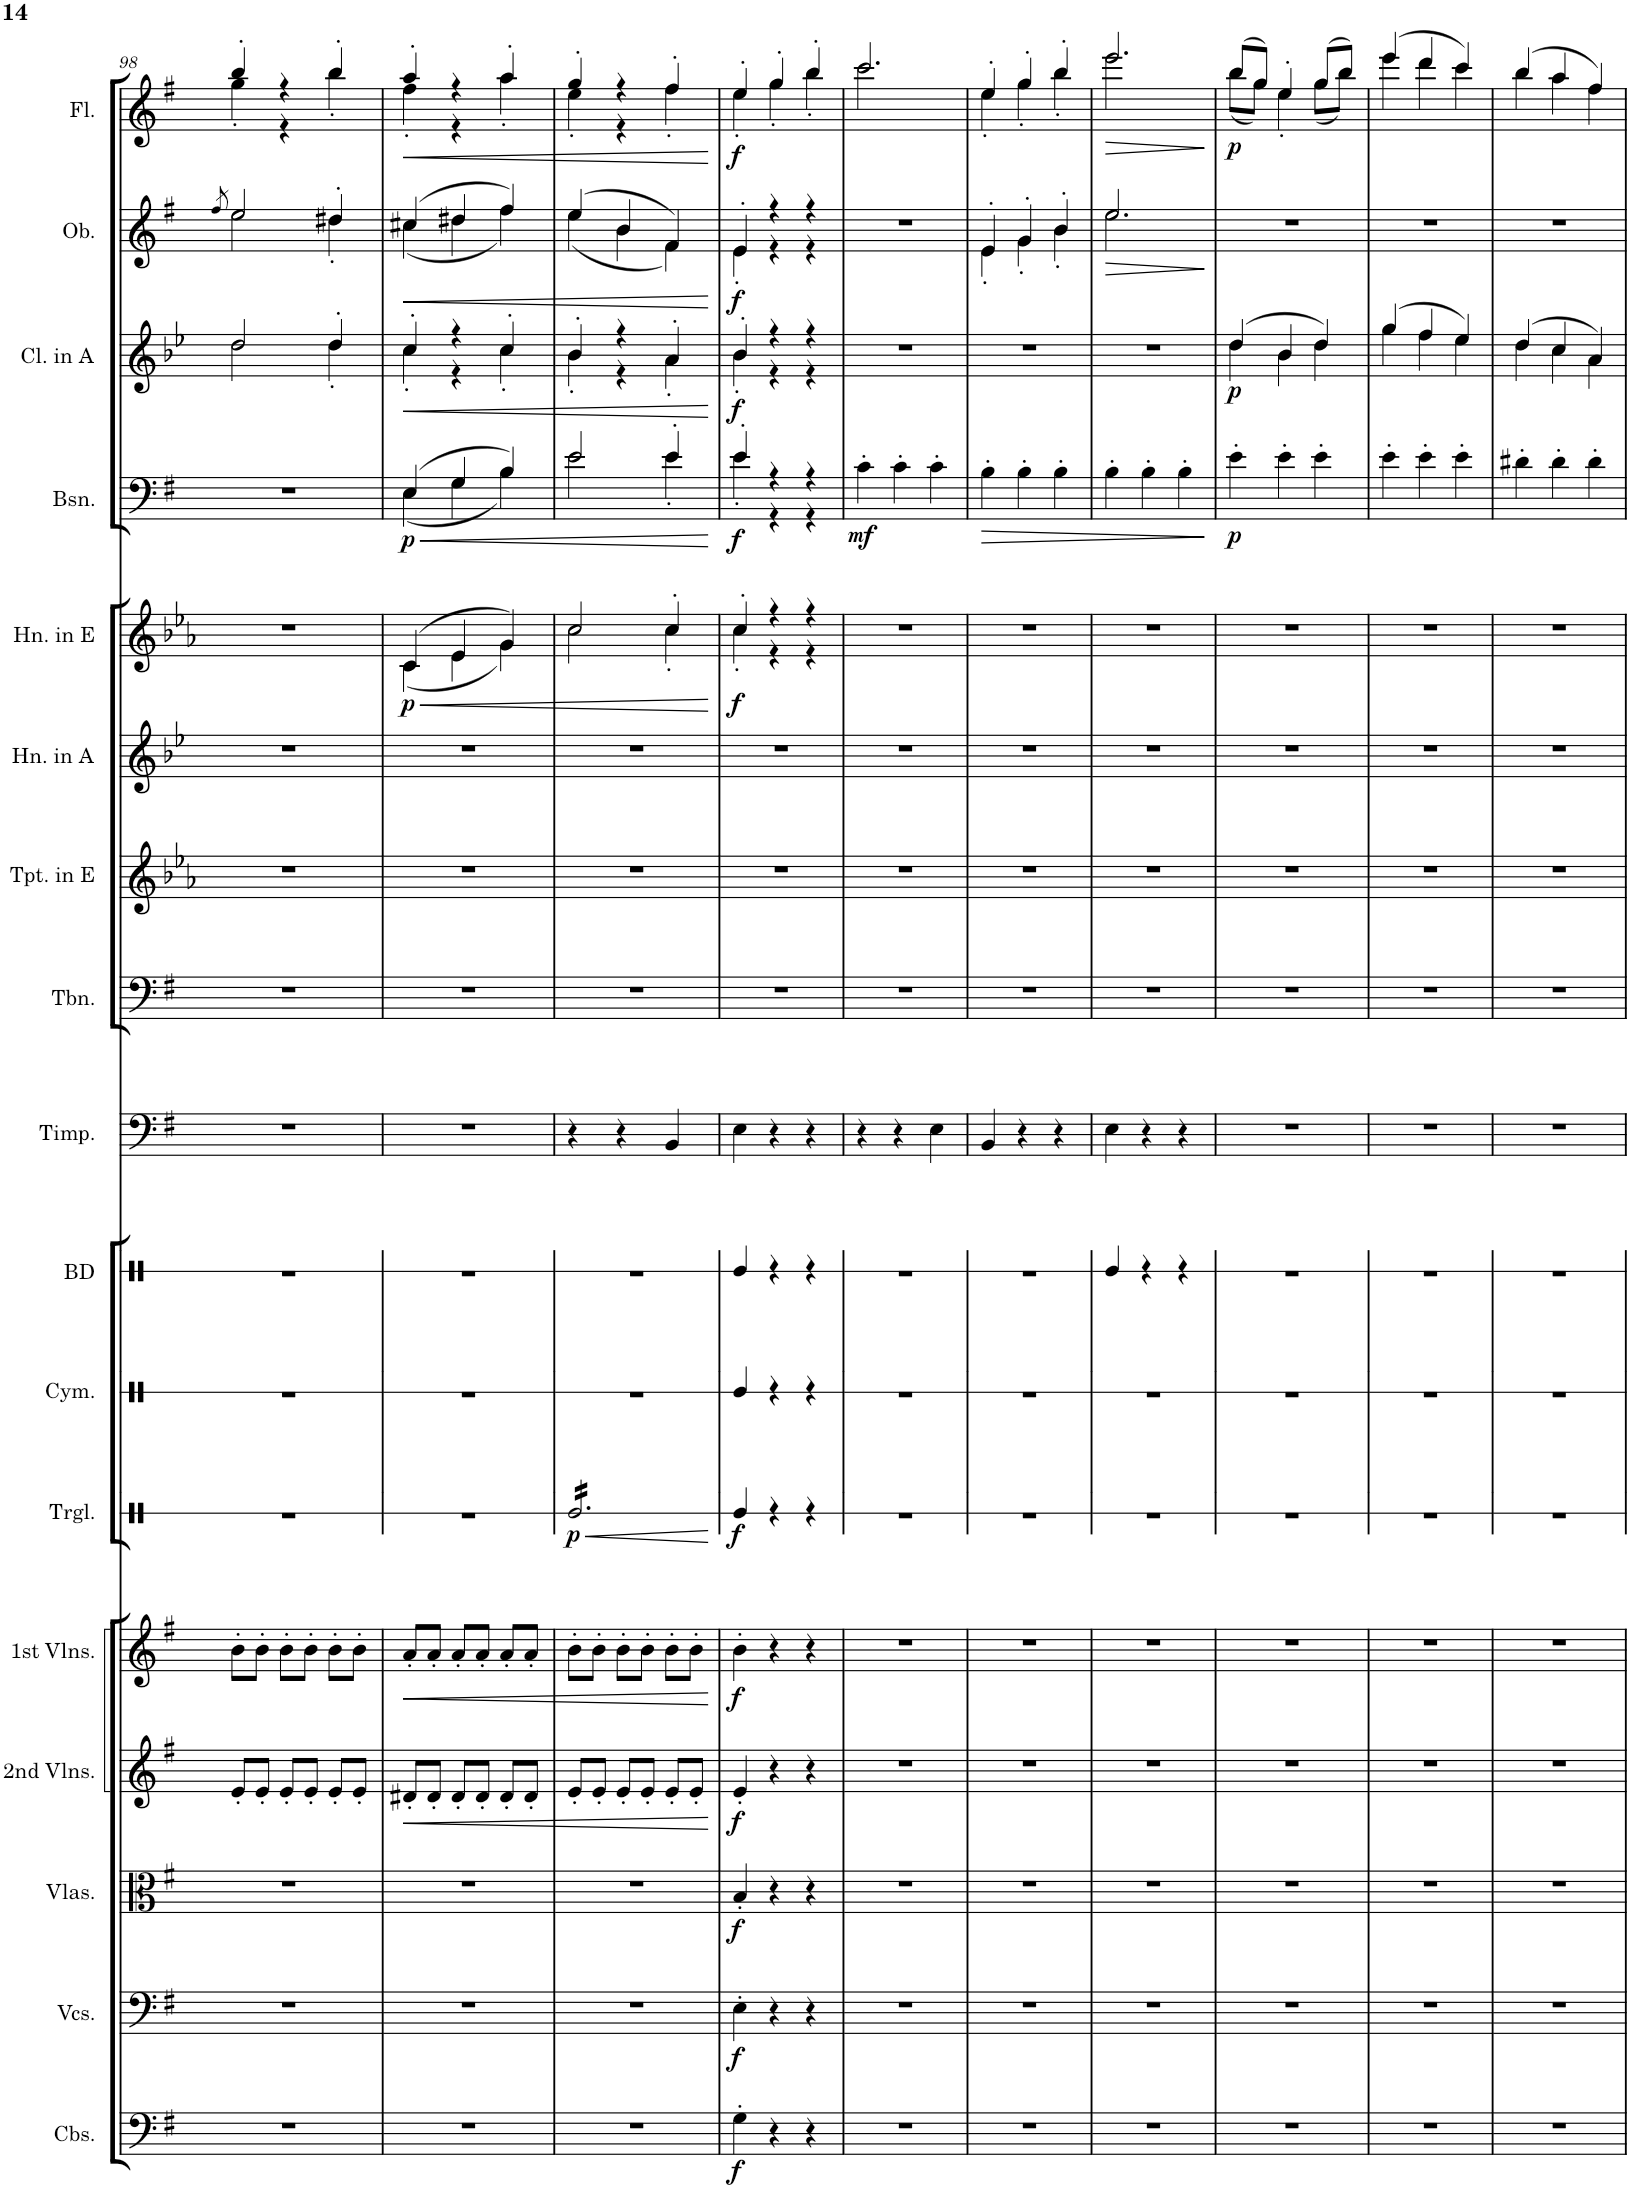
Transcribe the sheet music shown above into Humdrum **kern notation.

**kern	**dynam	**kern	**dynam	**kern	**dynam	**kern	**dynam	**kern	**dynam	**kern	**dynam	**kern	**kern	**kern	**kern	**kern	**kern	**kern	**dynam	**kern	**dynam	**kern	**dynam	**kern	**dynam	**kern	**dynam
*part17	*part17	*part16	*part16	*part15	*part15	*part14	*part14	*part13	*part13	*part12	*part12	*part11	*part10	*part9	*part8	*part7	*part6	*part5	*part5	*part4	*part4	*part3	*part3	*part2	*part2	*part1	*part1
*staff17	*staff17	*staff16	*staff16	*staff15	*staff15	*staff14	*staff14	*staff13	*staff13	*staff12	*staff12	*staff11	*staff10	*staff9	*staff8	*staff7	*staff6	*staff5	*staff5	*staff4	*staff4	*staff3	*staff3	*staff2	*staff2	*staff1	*staff1
*I"Contrabasses	*	*I"Violoncellos	*	*I"Violas	*	*I"2nd Violins	*	*I"1st Violins	*	*I"Triangle	*	*I"Cymbals	*I"Bass Drum	*I"Timpani in B and E	*I"Trombones I. II.	*I"Trumpets I. II. in E	*I"Horns III. IV. in A	*I"Horns I. II. in E	*	*I"Bassoons I. II.	*	*I"Clarinets I. II. in A	*	*I"Oboes I. II.	*	*I"Flutes I. II.	*
*I'Cbs.	*	*I'Vcs.	*	*I'Vlas.	*	*I'2nd Vlns.	*	*I'1st Vlns.	*	*I'Trgl.	*	*I'Cym.	*I'BD	*I'Timp.	*I'Tbn.	*I'Tpt. in E	*I'Hn. in A	*I'Hn. in E	*	*I'Bsn.	*	*I'Cl. in A	*	*I'Ob.	*	*I'Fl.	*
!!LO:PB:g=z
*clefF4	*	*clefF4	*	*clefC3	*	*clefG2	*	*clefG2	*	*clefX	*	*clefX	*clefX	*clefF4	*clefF4	*clefG2	*clefG2	*clefG2	*	*clefF4	*	*clefG2	*	*clefG2	*	*clefG2	*
*Trd7c12	*	*	*	*	*	*	*	*	*	*	*	*	*	*	*	*Trd-2c-4	*Trd2c3	*Trd5c8	*	*	*	*Trd2c3	*	*	*	*	*
*k[f#]	*	*k[f#]	*	*k[f#]	*	*k[f#]	*	*k[f#]	*	*k[]	*	*k[]	*k[]	*k[f#]	*k[f#]	*k[b-e-a-]	*k[b-e-]	*k[b-e-a-]	*	*k[f#]	*	*k[b-e-]	*	*k[f#]	*	*k[f#]	*
*M3/4	*	*M3/4	*	*M3/4	*	*M3/4	*	*M3/4	*	*M3/4	*	*M3/4	*M3/4	*M3/4	*M3/4	*M3/4	*M3/4	*M3/4	*	*M3/4	*	*M3/4	*	*M3/4	*	*M3/4	*
=98	=98	=98	=98	=98	=98	=98	=98	=98	=98	=98	=98	=98	=98	=98	=98	=98	=98	=98	=98	=98	=98	=98	=98	=98	=98	=98	=98
.	.	.	.	.	.	.	.	.	.	.	.	.	.	.	.	.	.	.	.	.	.	.	.	8qff#/	.	.	.
*	*	*	*	*	*	*	*	*	*	*	*	*	*	*	*	*	*	*	*	*	*	*^	*	*^	*	*^	*
2.r	.	2.r	.	2.r	.	8e'/L	.	8b'\L	.	2.r	.	2.r	2.r	2.r	2.r	2.r	2.r	2.r	.	2.r	.	2dd/	2dd\	.	2ee/	2ee\	.	4bb'/	4gg'\	.
.	.	.	.	.	.	8e'/J	.	8b'\J	.	.	.	.	.	.	.	.	.	.	.	.	.	.	.	.	.	.	.	.	.	.
.	.	.	.	.	.	8e'/L	.	8b'\L	.	.	.	.	.	.	.	.	.	.	.	.	.	.	.	.	.	.	.	4r	4r	.
.	.	.	.	.	.	8e'/J	.	8b'\J	.	.	.	.	.	.	.	.	.	.	.	.	.	.	.	.	.	.	.	.	.	.
.	.	.	.	.	.	8e'/L	.	8b'\L	.	.	.	.	.	.	.	.	.	.	.	.	.	4dd'/	4dd'\	.	4dd#X'/	4dd#'\	.	4bb'/	4bb'\	.
.	.	.	.	.	.	8e'/J	.	8b'\J	.	.	.	.	.	.	.	.	.	.	.	.	.	.	.	.	.	.	.	.	.	.
=99	=99	=99	=99	=99	=99	=99	=99	=99	=99	=99	=99	=99	=99	=99	=99	=99	=99	=99	=99	=99	=99	=99	=99	=99	=99	=99	=99	=99	=99	=99
!	!	!	!	!	!	!	!LO:HP:b	!	!LO:HP:b	!	!	!	!	!	!	!	!	!	!LO:HP:b	!	!LO:HP:b	!	!	!LO:HP:b	!	!	!LO:HP:b	!	!	!LO:HP:b
*	*	*	*	*	*	*	*	*	*	*	*	*	*	*	*	*	*	*^	*	*^	*	*	*	*	*	*	*	*	*	*
!	!	!	!	!	!	!	!	!	!	!	!	!	!	!	!	!	!	!	!	!LO:DY:n=1:b	!	!	!LO:DY:n=1:b	!	!	!	!	!	!	!	!	!
2.r	.	2.r	.	2.r	.	8d#X'/L	<	8a'/L	<	2.r	.	2.r	2.r	2.r	2.r	2.r	2.r	(4c/	(4c\	< p	(4E/	(4E\	< p	4cc'/	4cc'\	<	(4cc#X/	(4cc#\	<	4aa'/	4ff#'\	<
.	.	.	.	.	.	8d#'/J	.	8a'/J	.	.	.	.	.	.	.	.	.	.	.	.	.	.	.	.	.	.	.	.	.	.	.	.
.	.	.	.	.	.	8d#'/L	.	8a'/L	.	.	.	.	.	.	.	.	.	4e-/	4e-\	.	4G/	4G\	.	4r	4r	.	4dd#X/	4dd#\	.	4r	4r	.
.	.	.	.	.	.	8d#'/J	.	8a'/J	.	.	.	.	.	.	.	.	.	.	.	.	.	.	.	.	.	.	.	.	.	.	.	.
.	.	.	.	.	.	8d#'/L	.	8a'/L	.	.	.	.	.	.	.	.	.	4g/)	4g\)	.	4B/)	4B\)	.	4cc'/	4cc'\	.	4ff#/)	4ff#\)	.	4aa'/	4aa'\	.
.	.	.	.	.	.	8d#'/J	.	8a'/J	.	.	.	.	.	.	.	.	.	.	.	.	.	.	.	.	.	.	.	.	.	.	.	.
=100	=100	=100	=100	=100	=100	=100	=100	=100	=100	=100	=100	=100	=100	=100	=100	=100	=100	=100	=100	=100	=100	=100	=100	=100	=100	=100	=100	=100	=100	=100	=100	=100
!	!	!	!	!	!	!	!	!	!	!	!LO:HP:b	!	!	!	!	!	!	!	!	!	!	!	!	!	!	!	!	!	!	!	!	!
!	!	!	!	!	!	!	!	!	!	!	!LO:DY:n=1:b	!	!	!	!	!	!	!	!	!	!	!	!	!	!	!	!	!	!	!	!	!
*	*	*	*	*	*	*	*	*	*	*tremolo	*	*	*	*	*	*	*	*	*	*	*	*	*	*	*	*	*	*	*	*	*	*
2.r	.	2.r	.	2.r	.	8e'/L	.	8b'\L	.	16Re/LL	< p	2.r	2.r	4r	2.r	2.r	2.r	2cc/	2cc\	.	2e/	2e\	.	4b-'/	4b-'\	.	(4ee/	(4ee\	.	4gg'/	4ee'\	.
.	.	.	.	.	.	.	.	.	.	16Re/	.	.	.	.	.	.	.	.	.	.	.	.	.	.	.	.	.	.	.	.	.	.
.	.	.	.	.	.	8e'/J	.	8b'\J	.	16Re/	.	.	.	.	.	.	.	.	.	.	.	.	.	.	.	.	.	.	.	.	.	.
.	.	.	.	.	.	.	.	.	.	16Re/	.	.	.	.	.	.	.	.	.	.	.	.	.	.	.	.	.	.	.	.	.	.
.	.	.	.	.	.	8e'/L	.	8b'\L	.	16Re/	.	.	.	4r	.	.	.	.	.	.	.	.	.	4r	4r	.	4b/	4b\	.	4r	4r	.
.	.	.	.	.	.	.	.	.	.	16Re/	.	.	.	.	.	.	.	.	.	.	.	.	.	.	.	.	.	.	.	.	.	.
.	.	.	.	.	.	8e'/J	.	8b'\J	.	16Re/	.	.	.	.	.	.	.	.	.	.	.	.	.	.	.	.	.	.	.	.	.	.
.	.	.	.	.	.	.	.	.	.	16Re/	.	.	.	.	.	.	.	.	.	.	.	.	.	.	.	.	.	.	.	.	.	.
.	.	.	.	.	.	8e'/L	.	8b'\L	.	16Re/	.	.	.	4BB/	.	.	.	4cc'/	4cc'\	.	4e'/	4e'\	.	4a'/	4a'\	.	4f#/)	4f#\)	.	4ff#'/	4ff#'\	.
.	.	.	.	.	.	.	.	.	.	16Re/	.	.	.	.	.	.	.	.	.	.	.	.	.	.	.	.	.	.	.	.	.	.
.	.	.	.	.	.	8e'/J	.	8b'\J	.	16Re/	.	.	.	.	.	.	.	.	.	.	.	.	.	.	.	.	.	.	.	.	.	.
.	.	.	.	.	.	.	.	.	.	16Re/JJ	.	.	.	.	.	.	.	.	.	.	.	.	.	.	.	.	.	.	.	.	.	.
*	*	*	*	*	*	*	*	*	*	*Xtremolo	*	*	*	*	*	*	*	*	*	*	*	*	*	*	*	*	*	*	*	*	*	*
*	*	*	*	*	*	*	*	*	*	*	*	*	*	*	*	*	*	*v	*v	*	*	*	*	*v	*v	*	*v	*v	*	*v	*v	*
*	*	*	*	*	*	*	*	*	*	*	*	*	*	*	*	*	*	*	*	*v	*v	*	*	*	*	*	*	*
.	.	.	.	.	.	.	[	.	[	.	[	.	.	.	.	.	.	.	[	.	[	.	[	.	[	.	[
=101	=101	=101	=101	=101	=101	=101	=101	=101	=101	=101	=101	=101	=101	=101	=101	=101	=101	=101	=101	=101	=101	=101	=101	=101	=101	=101	=101
*	*	*	*	*	*	*	*	*	*	*	*	*	*	*	*	*	*	*^	*	*^	*	*^	*	*^	*	*^	*
!	!LO:DY:b	!	!LO:DY:b	!	!LO:DY:b	!	!LO:DY:b	!	!LO:DY:b	!	!LO:DY:b	!	!	!	!	!	!	!	!	!LO:DY:b	!	!	!LO:DY:b	!	!	!LO:DY:b	!	!	!LO:DY:b	!	!	!LO:DY:b
4G'\	f	4E'\	f	4B'/	f	4e'/	f	4b'\	f	4Re/	f	4Re/	4Re/	4E\	2.r	2.r	2.r	4cc'/	4cc'\	f	4e'/	4e'\	f	4b-'/	4b-'\	f	4e'/	4e'\	f	4ee'/	4ee'\	f
4r	.	4r	.	4r	.	4r	.	4r	.	4r	.	4r	4r	4r	.	.	.	4r	4r	.	4r	4r	.	4r	4r	.	4r	4r	.	4gg'/	4gg'\	.
4r	.	4r	.	4r	.	4r	.	4r	.	4r	.	4r	4r	4r	.	.	.	4r	4r	.	4r	4r	.	4r	4r	.	4r	4r	.	4bb'/	4bb'\	.
=102	=102	=102	=102	=102	=102	=102	=102	=102	=102	=102	=102	=102	=102	=102	=102	=102	=102	=102	=102	=102	=102	=102	=102	=102	=102	=102	=102	=102	=102	=102	=102	=102
!	!	!	!	!	!	!	!	!	!	!	!	!	!	!	!	!	!	!	!	!	!	!	!LO:DY:b	!	!	!	!	!	!	!	!	!
*	*	*	*	*	*	*	*	*	*	*	*	*	*	*	*	*	*	*v	*v	*	*	*	*	*v	*v	*	*v	*v	*	*	*	*
*	*	*	*	*	*	*	*	*	*	*	*	*	*	*	*	*	*	*	*	*v	*v	*	*	*	*	*	*	*	*
2.r	.	2.r	.	2.r	.	2.r	.	2.r	.	2.r	.	2.r	2.r	4r	2.r	2.r	2.r	2.r	.	4c'\	mf	2.r	.	2.r	.	2.ccc/	2.ccc\	.
.	.	.	.	.	.	.	.	.	.	.	.	.	.	4r	.	.	.	.	.	4c'\	.	.	.	.	.	.	.	.
.	.	.	.	.	.	.	.	.	.	.	.	.	.	4E\	.	.	.	.	.	4c'\	.	.	.	.	.	.	.	.
=103	=103	=103	=103	=103	=103	=103	=103	=103	=103	=103	=103	=103	=103	=103	=103	=103	=103	=103	=103	=103	=103	=103	=103	=103	=103	=103	=103	=103
!	!	!	!	!	!	!	!	!	!	!	!	!	!	!	!	!	!	!	!	!	!LO:HP:b	!	!	!	!	!	!	!
*	*	*	*	*	*	*	*	*	*	*	*	*	*	*	*	*	*	*	*	*	*	*	*	*^	*	*	*	*
2.r	.	2.r	.	2.r	.	2.r	.	2.r	.	2.r	.	2.r	2.r	4BB/	2.r	2.r	2.r	2.r	.	4B'\	>	2.r	.	4e'/	4e'\	.	4ee'/	4ee'\	.
.	.	.	.	.	.	.	.	.	.	.	.	.	.	4r	.	.	.	.	.	4B'\	.	.	.	4g'/	4g'\	.	4gg'/	4gg'\	.
.	.	.	.	.	.	.	.	.	.	.	.	.	.	4r	.	.	.	.	.	4B'\	.	.	.	4b'/	4b'\	.	4bb'/	4bb'\	.
=104	=104	=104	=104	=104	=104	=104	=104	=104	=104	=104	=104	=104	=104	=104	=104	=104	=104	=104	=104	=104	=104	=104	=104	=104	=104	=104	=104	=104	=104
!	!	!	!	!	!	!	!	!	!	!	!	!	!	!	!	!	!	!	!	!	!	!	!	!	!	!LO:HP:b	!	!	!LO:HP:b
2.r	.	2.r	.	2.r	.	2.r	.	2.r	.	2.r	.	2.r	4Re/	4E\	2.r	2.r	2.r	2.r	.	4B'\	.	2.r	.	2.ee/	2.ee\	>	2.eee/	2.eee\	>
.	.	.	.	.	.	.	.	.	.	.	.	.	4r	4r	.	.	.	.	.	4B'\	.	.	.	.	.	.	.	.	.
.	.	.	.	.	.	.	.	.	.	.	.	.	4r	4r	.	.	.	.	.	4B'\	.	.	.	.	.	.	.	.	.
*	*	*	*	*	*	*	*	*	*	*	*	*	*	*	*	*	*	*	*	*	*	*	*	*v	*v	*	*	*	*
*	*	*	*	*	*	*	*	*	*	*	*	*	*	*	*	*	*	*	*	*	*	*	*	*	*	*v	*v	*
.	.	.	.	.	.	.	.	.	.	.	.	.	.	.	.	.	.	.	.	.	]	.	.	.	]	.	]
=105	=105	=105	=105	=105	=105	=105	=105	=105	=105	=105	=105	=105	=105	=105	=105	=105	=105	=105	=105	=105	=105	=105	=105	=105	=105	=105	=105
*	*	*	*	*	*	*	*	*	*	*	*	*	*	*	*	*	*	*	*	*	*	*^	*	*	*	*^	*
!	!	!	!	!	!	!	!	!	!	!	!	!	!	!	!	!	!	!	!	!	!LO:DY:b	!	!	!LO:DY:b	!	!	!	!	!LO:DY:b
2.r	.	2.r	.	2.r	.	2.r	.	2.r	.	2.r	.	2.r	2.r	2.r	2.r	2.r	2.r	2.r	.	4e'\	p	(4dd/	4dd\	p	2.r	.	(8bb/L	(8bb\L	p
.	.	.	.	.	.	.	.	.	.	.	.	.	.	.	.	.	.	.	.	.	.	.	.	.	.	.	8gg/J)	8gg\J)	.
.	.	.	.	.	.	.	.	.	.	.	.	.	.	.	.	.	.	.	.	4e'\	.	4b-/	4b-\	.	.	.	4ee'/	4ee'\	.
.	.	.	.	.	.	.	.	.	.	.	.	.	.	.	.	.	.	.	.	4e'\	.	4dd/)	4dd\	.	.	.	(8gg/L	(8gg\L	.
.	.	.	.	.	.	.	.	.	.	.	.	.	.	.	.	.	.	.	.	.	.	.	.	.	.	.	8bb/J)	8bb\J)	.
=106	=106	=106	=106	=106	=106	=106	=106	=106	=106	=106	=106	=106	=106	=106	=106	=106	=106	=106	=106	=106	=106	=106	=106	=106	=106	=106	=106	=106	=106
2.r	.	2.r	.	2.r	.	2.r	.	2.r	.	2.r	.	2.r	2.r	2.r	2.r	2.r	2.r	2.r	.	4e'\	.	(4gg/	4gg\	.	2.r	.	(4eee/	4eee\	.
.	.	.	.	.	.	.	.	.	.	.	.	.	.	.	.	.	.	.	.	4e'\	.	4ff/	4ff\	.	.	.	4ddd/	4ddd\	.
.	.	.	.	.	.	.	.	.	.	.	.	.	.	.	.	.	.	.	.	4e'\	.	4ee-/)	4ee-\	.	.	.	4ccc/)	4ccc\	.
=107	=107	=107	=107	=107	=107	=107	=107	=107	=107	=107	=107	=107	=107	=107	=107	=107	=107	=107	=107	=107	=107	=107	=107	=107	=107	=107	=107	=107	=107
2.r	.	2.r	.	2.r	.	2.r	.	2.r	.	2.r	.	2.r	2.r	2.r	2.r	2.r	2.r	2.r	.	4d#X'\	.	(4dd/	4dd\	.	2.r	.	(4bb/	4bb\	.
.	.	.	.	.	.	.	.	.	.	.	.	.	.	.	.	.	.	.	.	4d#'\	.	4cc/	4cc\	.	.	.	4aa/	4aa\	.
.	.	.	.	.	.	.	.	.	.	.	.	.	.	.	.	.	.	.	.	4d#'\	.	4a/)	4a\	.	.	.	4ff#/)	4ff#\	.
*	*	*	*	*	*	*	*	*	*	*	*	*	*	*	*	*	*	*	*	*	*	*v	*v	*	*	*	*v	*v	*
=	=	=	=	=	=	=	=	=	=	=	=	=	=	=	=	=	=	=	=	=	=	=	=	=	=	=	=
*-	*-	*-	*-	*-	*-	*-	*-	*-	*-	*-	*-	*-	*-	*-	*-	*-	*-	*-	*-	*-	*-	*-	*-	*-	*-	*-	*-
